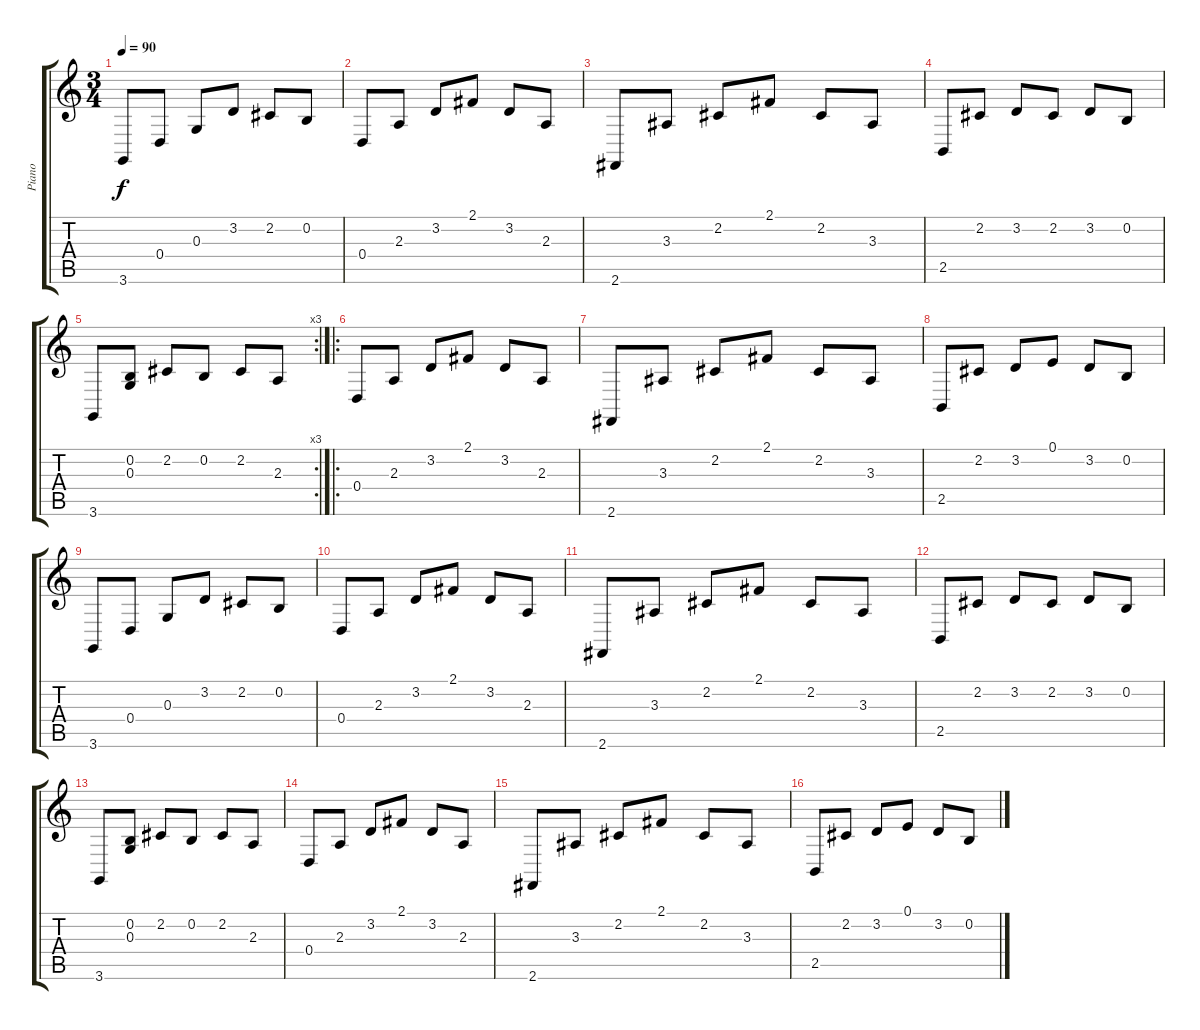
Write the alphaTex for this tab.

\track ("Piano" "Piano") {instrument acousticgrandpiano}
\staff {score tabs}
\tuning (E4 B3 G3 D3 A2 E2) {hide}
\ts (3 4)
\tempo 90
\clef g2
\ks c
3.6.8{dy f} 0.4.8 0.3.8 3.2.8 2.2.8 0.2.8 |
0.4.8 2.3.8 3.2.8 2.1.8 3.2.8 2.3.8 |
2.6.8 3.3.8 2.2.8 2.1.8 2.2.8 3.3.8 |
2.5.8 2.2.8 3.2.8 2.2.8 3.2.8 0.2.8 |
\rc 3
3.6.8 (0.2 0.3).8 2.2.8 0.2.8 2.2.8 2.3.8 |
\ro
0.4.8 2.3.8 3.2.8 2.1.8 3.2.8 2.3.8 |
2.6.8 3.3.8 2.2.8 2.1.8 2.2.8 3.3.8 |
2.5.8 2.2.8 3.2.8 0.1.8 3.2.8 0.2.8 |
3.6.8 0.4.8 0.3.8 3.2.8 2.2.8 0.2.8 |
0.4.8 2.3.8 3.2.8 2.1.8 3.2.8 2.3.8 |
2.6.8 3.3.8 2.2.8 2.1.8 2.2.8 3.3.8 |
2.5.8 2.2.8 3.2.8 2.2.8 3.2.8 0.2.8 |
3.6.8 (0.2 0.3).8 2.2.8 0.2.8 2.2.8 2.3.8 |
0.4.8 2.3.8 3.2.8 2.1.8 3.2.8 2.3.8 |
2.6.8 3.3.8 2.2.8 2.1.8 2.2.8 3.3.8 |
2.5.8 2.2.8 3.2.8 0.1.8 3.2.8 0.2.8
